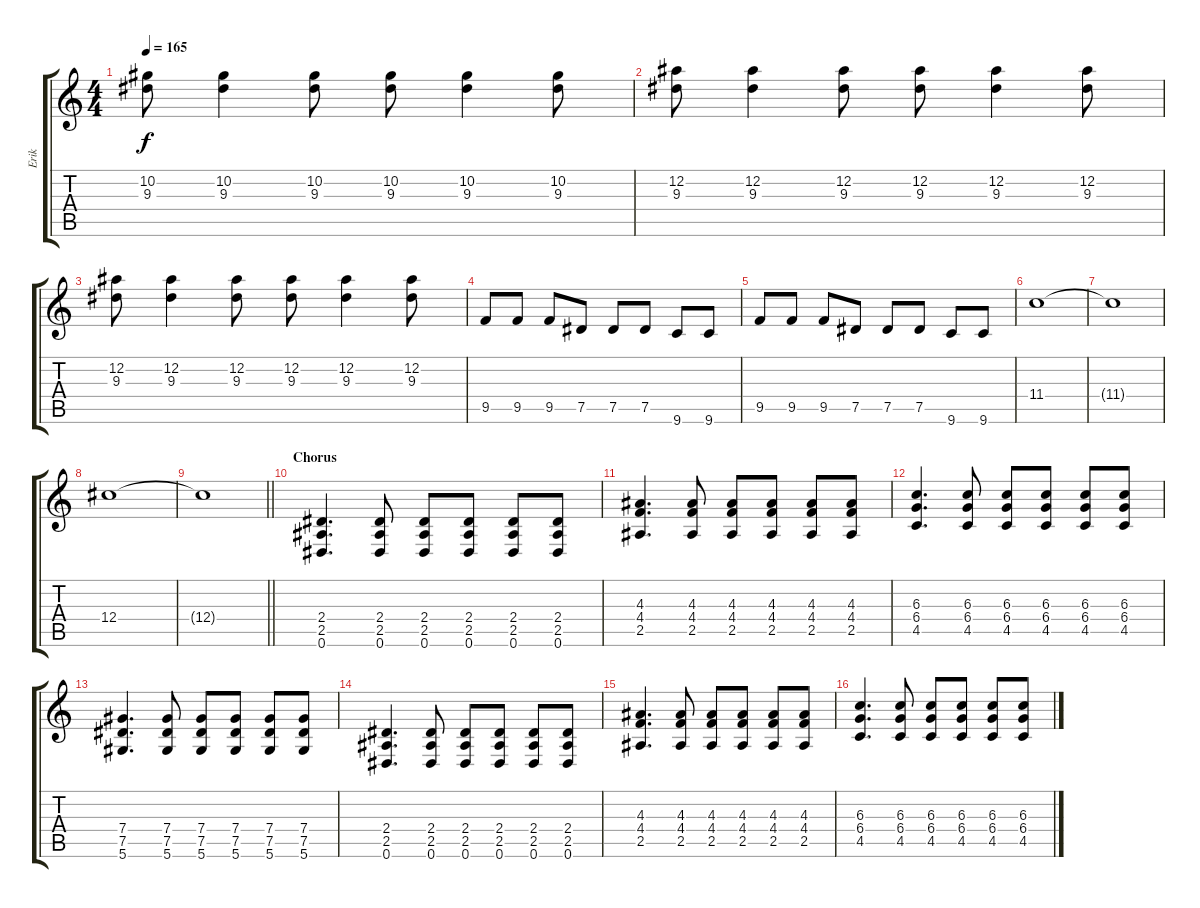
\track ("Erik" "Erik") {instrument distortionguitar}
\staff {score tabs}
\tuning (Eb4 Bb3 Gb3 Db3 Ab2 Eb2) {hide}
\ts (4 4)
\tempo 165
\clef g2
\ks c
(10.2 9.3).8{dy f} (10.2 9.3).4 (10.2 9.3).8 (10.2 9.3).8 (10.2 9.3).4 (10.2 9.3).8 |
(12.2 9.3).8 (12.2 9.3).4 (12.2 9.3).8 (12.2 9.3).8 (12.2 9.3).4 (12.2 9.3).8 |
(12.2 9.3).8 (12.2 9.3).4 (12.2 9.3).8 (12.2 9.3).8 (12.2 9.3).4 (12.2 9.3).8 |
9.5.8 9.5.8 9.5.8 7.5.8 7.5.8 7.5.8 9.6.8 9.6.8 |
9.5.8 9.5.8 9.5.8 7.5.8 7.5.8 7.5.8 9.6.8 9.6.8 |
11.4.1 |
11.4{t}.1 |
12.4.1 |
\barLineRight lightlight
12.4{t}.1 |
\section ("" "Chorus")
(2.4 2.5 0.6).4{d} (2.4 2.5 0.6).8 (2.4 2.5 0.6).8 (2.4 2.5 0.6).8 (2.4 2.5 0.6).8 (2.4 2.5 0.6).8 |
(4.3 4.4 2.5).4{d} (4.3 4.4 2.5).8 (4.3 4.4 2.5).8 (4.3 4.4 2.5).8 (4.3 4.4 2.5).8 (4.3 4.4 2.5).8 |
(6.3 6.4 4.5).4{d} (6.3 6.4 4.5).8 (6.3 6.4 4.5).8 (6.3 6.4 4.5).8 (6.3 6.4 4.5).8 (6.3 6.4 4.5).8 |
(7.4 7.5 5.6).4{d} (7.4 7.5 5.6).8 (7.4 7.5 5.6).8 (7.4 7.5 5.6).8 (7.4 7.5 5.6).8 (7.4 7.5 5.6).8 |
(2.4 2.5 0.6).4{d} (2.4 2.5 0.6).8 (2.4 2.5 0.6).8 (2.4 2.5 0.6).8 (2.4 2.5 0.6).8 (2.4 2.5 0.6).8 |
(4.3 4.4 2.5).4{d} (4.3 4.4 2.5).8 (4.3 4.4 2.5).8 (4.3 4.4 2.5).8 (4.3 4.4 2.5).8 (4.3 4.4 2.5).8 |
(6.3 6.4 4.5).4{d} (6.3 6.4 4.5).8 (6.3 6.4 4.5).8 (6.3 6.4 4.5).8 (6.3 6.4 4.5).8 (6.3 6.4 4.5).8
